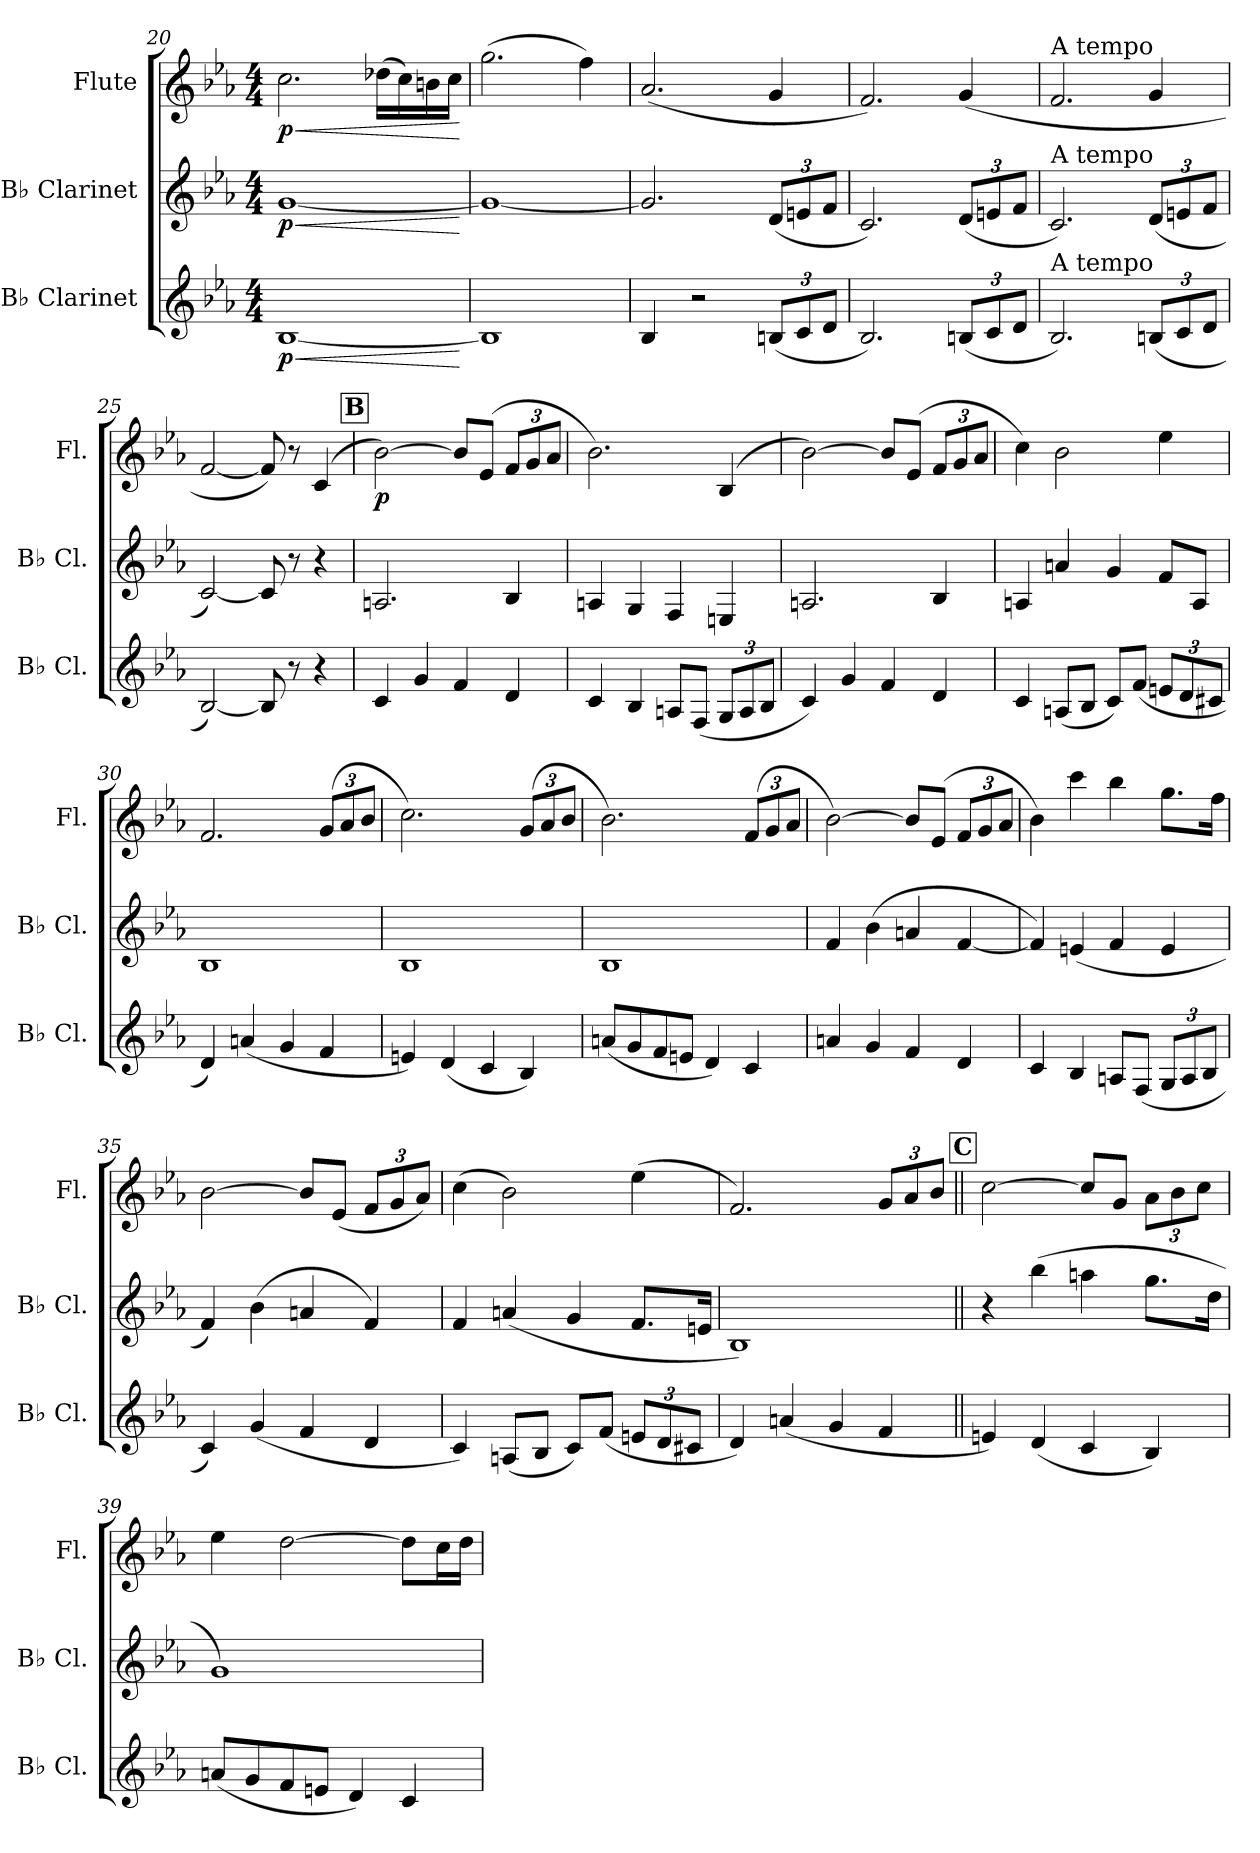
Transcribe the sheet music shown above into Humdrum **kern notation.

**kern	**dynam	**kern	**dynam	**kern	**dynam
*part3	*part3	*part2	*part2	*part1	*part1
*staff3	*staff3	*staff2	*staff2	*staff1	*staff1
*I"B♭ Clarinet	*	*I"B♭ Clarinet	*	*I"Flute	*
*I'B♭ Cl.	*	*I'B♭ Cl.	*	*I'Fl.	*
!!LO:LB:g=z
*clefG2	*	*clefG2	*	*clefG2	*
*ITrd1c2	*	*ITrd1c2	*	*	*
*k[b-e-a-d-g-]	*	*k[b-e-a-d-g-]	*	*k[b-e-a-]	*
*M4/4	*	*M4/4	*	*M4/4	*
=20	=20	=20	=20	=20	=20
!	!LO:HP:b	!	!LO:HP:b	!	!LO:HP:b
!	!LO:DY:n=1:b	!	!LO:DY:n=1:b	!	!LO:DY:n=1:b
[1A-	< p	[1f	< p	2.cc\	< p
.	.	.	.	(>16dd-X\LL	.
.	.	.	.	16cc\)	.
.	.	.	.	16bn\	.
.	.	.	.	16cc\JJ	.
.	[	.	[	.	[
=21	=21	=21	=21	=21	=21
1A-]	.	1f_	.	(>2.gg\	.
.	.	.	.	4ff\)	.
=22	=22	=22	=22	=22	=22
4A-/	.	2.f/]	.	(<2.a-/	.
2r	.	.	.	.	.
*Xbrackettup	*	*Xbrackettup	*	*	*
(<12An/L	.	(<12c/L	.	4g/	.
12B-/	.	12dn/	.	.	.
12c/J	.	12e-/J	.	.	.
=23	=23	=23	=23	=23	=23
!	!LO:DY:b	!	!	!	!
!	!LO:DY:n=1:b	!	!LO:DY:b	!	!
!	!	!	!LO:DY:n=1:b	!	!LO:DY:b
!	!	!	!	!	!LO:DY:n=1:b
2.A-/)	other-dynamics p	2.B-/)	other-dynamics p	2.f/)	other-dynamics p
(<12An/L	.	(<12c/L	.	(>4g/	.
12B-/	.	12dn/	.	.	.
12c/J	.	12e-/J	.	.	.
=24	=24	=24	=24	=24	=24
!	!	!	!	!LO:TX:a:t=A tempo	!
!	!	!LO:TX:a:t=A tempo	!	!	!
!LO:TX:a:t=A tempo	!	!	!	!	!
2.A-/)	.	2.B-/)	.	2.f/	.
(<12An/L	.	(<12c/L	.	4g/	.
12B-/	.	12dn/	.	.	.
12c/J	.	12e-/J	.	.	.
=25	=25	=25	=25	=25	=25
[2A-/)	.	[2B-/)	.	[2f/	.
8A-/]	.	8B-/]	.	8f/])	.
8r	.	8r	.	8r	.
4r	.	4r	.	(<4c/	.
!!LO:LB:g=z
!!LO:REH:place=s1:a:B:fs=14:t=B
=26	=26	=26	=26	=26	=26
!	!	!	!	!	!LO:DY:b
4B-/	.	2.Gn/	.	[2b-\)	p
4f/	.	.	.	.	.
4e-/	.	.	.	8b-/L]	.
.	.	.	.	(<8e-/J	.
*	*	*	*	*Xbrackettup	*
4c/	.	4A-/	.	12f/L	.
.	.	.	.	12g/	.
.	.	.	.	12a-/J	.
=27	=27	=27	=27	=27	=27
4B-/	.	4Gn/	.	2.b-\)	.
4A-/	.	4F/	.	.	.
8Gn/L	.	4E-/	.	.	.
(<8E-/J	.	.	.	.	.
12F/L	.	4Dn/	.	(<4B-/	.
12G/	.	.	.	.	.
12A-/J	.	.	.	.	.
=28	=28	=28	=28	=28	=28
4B-/)	.	2.Gn/	.	[2b-\)	.
4f/	.	.	.	.	.
4e-/	.	.	.	8b-/L]	.
.	.	.	.	(<8e-/J	.
4c/	.	4A-/	.	12f/L	.
.	.	.	.	12g/	.
.	.	.	.	12a-/J	.
=29	=29	=29	=29	=29	=29
4B-/	.	4Gn/	.	4cc\)	.
(<8Gn/L	.	4gn/	.	2b-\	.
8A-/J	.	.	.	.	.
8B-/L)	.	4f/	.	.	.
(<8e-/J	.	.	.	.	.
12dn/L	.	8e-/L	.	4ee-\	.
12c/	.	.	.	.	.
.	.	8G/J	.	.	.
12Bn/J	.	.	.	.	.
!!LO:LB:g=z
=30	=30	=30	=30	=30	=30
4c/)	.	1A-	.	2.f/	.
(<4gn/	.	.	.	.	.
4f/	.	.	.	.	.
4e-/	.	.	.	(<12g/L	.
.	.	.	.	12a-/	.
.	.	.	.	12b-/J	.
=31	=31	=31	=31	=31	=31
4dn/)	.	1A-	.	2.cc\)	.
(<4c/	.	.	.	.	.
4B-/	.	.	.	.	.
4A-/)	.	.	.	(<12g/L	.
.	.	.	.	12a-/	.
.	.	.	.	12b-/J	.
=32	=32	=32	=32	=32	=32
(<8gn/L	.	1A-	.	2.b-\)	.
8f/	.	.	.	.	.
8e-/	.	.	.	.	.
8dn/J	.	.	.	.	.
4c/)	.	.	.	.	.
4B-/	.	.	.	(<12f/L	.
.	.	.	.	12g/	.
.	.	.	.	12a-/J	.
=33	=33	=33	=33	=33	=33
4gn/	.	4e-/	.	[2b-\)	.
4f/	.	(>4a-\	.	.	.
4e-/	.	4gn/	.	8b-/L]	.
.	.	.	.	(<8e-/J	.
4c/	.	[4e-/	.	12f/L	.
.	.	.	.	12g/	.
.	.	.	.	12a-/J	.
=34	=34	=34	=34	=34	=34
4B-/	.	4e-/])	.	4b-\)	.
4A-/	.	(<4dn/	.	4ccc\	.
8Gn/L	.	4e-/	.	4bb-\	.
(<8E-/J	.	.	.	.	.
12F/L	.	4d/	.	8.gg\L	.
12G/	.	.	.	.	.
12A-/J	.	.	.	.	.
.	.	.	.	16ff\Jk	.
!!LO:PB:g=z
=35	=35	=35	=35	=35	=35
4B-/)	.	4e-/)	.	[2b-\	.
(<4f/	.	(>4a-\	.	.	.
4e-/	.	4gn/	.	8b-/L]	.
.	.	.	.	(<8e-/J	.
4c/	.	4e-/)	.	12f/L	.
.	.	.	.	12g/	.
.	.	.	.	12a-/J)	.
=36	=36	=36	=36	=36	=36
4B-/)	.	4e-/	.	(>4cc\	.
(<8Gn/L	.	(<4gn/	.	2b-\)	.
8A-/J	.	.	.	.	.
8B-/L)	.	4f/	.	.	.
(<8e-/J	.	.	.	.	.
12dn/L	.	8.e-/L	.	(>4ee-\	.
12c/	.	.	.	.	.
12Bn/J	.	.	.	.	.
.	.	16dn/Jk	.	.	.
=37	=37	=37	=37	=37	=37
4c/)	.	1A-)	.	2.f/)	.
(<4gn/	.	.	.	.	.
4f/	.	.	.	.	.
4e-/	.	.	.	12g/L	.
.	.	.	.	12a-/	.
.	.	.	.	12b-/J	.
!!LO:REH:place=s1:a:B:fs=14:t=C
=38||	=38||	=38||	=38||	=38||	=38||
4dn/)	.	4r	.	[2cc\	.
(<4c/	.	(>4aa-\	.	.	.
4B-/	.	4ggn\	.	8cc/L]	.
.	.	.	.	8g/J	.
4A-/)	.	8.ff\L	.	12a-\L	.
.	.	.	.	12b-\	.
.	.	.	.	12cc\J	.
.	.	16cc\Jk	.	.	.
!!LO:LB:g=z
=39	=39	=39	=39	=39	=39
(<8gn/L	.	1f)	.	4ee-\	.
8f/	.	.	.	.	.
8e-/	.	.	.	[2dd\	.
8dn/J	.	.	.	.	.
4c/)	.	.	.	.	.
4B-/	.	.	.	8dd\L]	.
.	.	.	.	16cc\L	.
.	.	.	.	16dd\JJ	.
=	=	=	=	=	=
*-	*-	*-	*-	*-	*-
